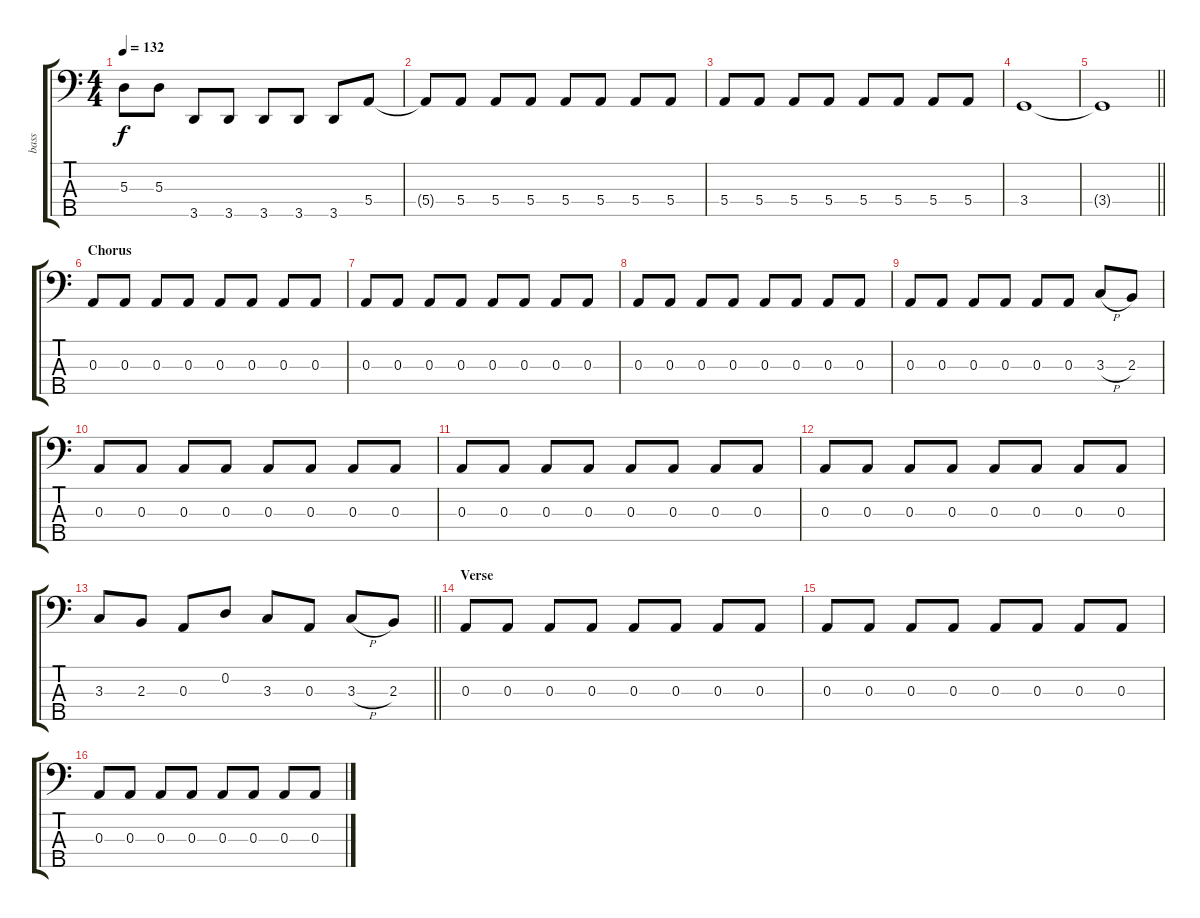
\track ("bass" "bass") {instrument electricbassfinger}
\staff {score tabs}
\tuning (G2 D2 A1 E1 B0) {hide}
\ts (4 4)
\tempo 132
\clef f4
\ks c
5.3.8{dy f} 5.3.8 3.5.8 3.5.8 3.5.8 3.5.8 3.5.8 5.4.8 |
5.4{t}.8 5.4.8 5.4.8 5.4.8 5.4.8 5.4.8 5.4.8 5.4.8 |
5.4.8 5.4.8 5.4.8 5.4.8 5.4.8 5.4.8 5.4.8 5.4.8 |
3.4.1 |
\barLineRight lightlight
3.4{t}.1 |
\section ("" "Chorus")
0.3.8 0.3.8 0.3.8 0.3.8 0.3.8 0.3.8 0.3.8 0.3.8 |
0.3.8 0.3.8 0.3.8 0.3.8 0.3.8 0.3.8 0.3.8 0.3.8 |
0.3.8 0.3.8 0.3.8 0.3.8 0.3.8 0.3.8 0.3.8 0.3.8 |
0.3.8 0.3.8 0.3.8 0.3.8 0.3.8 0.3.8 3.3{h}.8 2.3.8 |
0.3.8 0.3.8 0.3.8 0.3.8 0.3.8 0.3.8 0.3.8 0.3.8 |
0.3.8 0.3.8 0.3.8 0.3.8 0.3.8 0.3.8 0.3.8 0.3.8 |
0.3.8 0.3.8 0.3.8 0.3.8 0.3.8 0.3.8 0.3.8 0.3.8 |
\barLineRight lightlight
3.3.8 2.3.8 0.3.8 0.2.8 3.3.8 0.3.8 3.3{h}.8 2.3.8 |
\section ("" "Verse")
0.3.8 0.3.8 0.3.8 0.3.8 0.3.8 0.3.8 0.3.8 0.3.8 |
0.3.8 0.3.8 0.3.8 0.3.8 0.3.8 0.3.8 0.3.8 0.3.8 |
0.3.8 0.3.8 0.3.8 0.3.8 0.3.8 0.3.8 0.3.8 0.3.8
